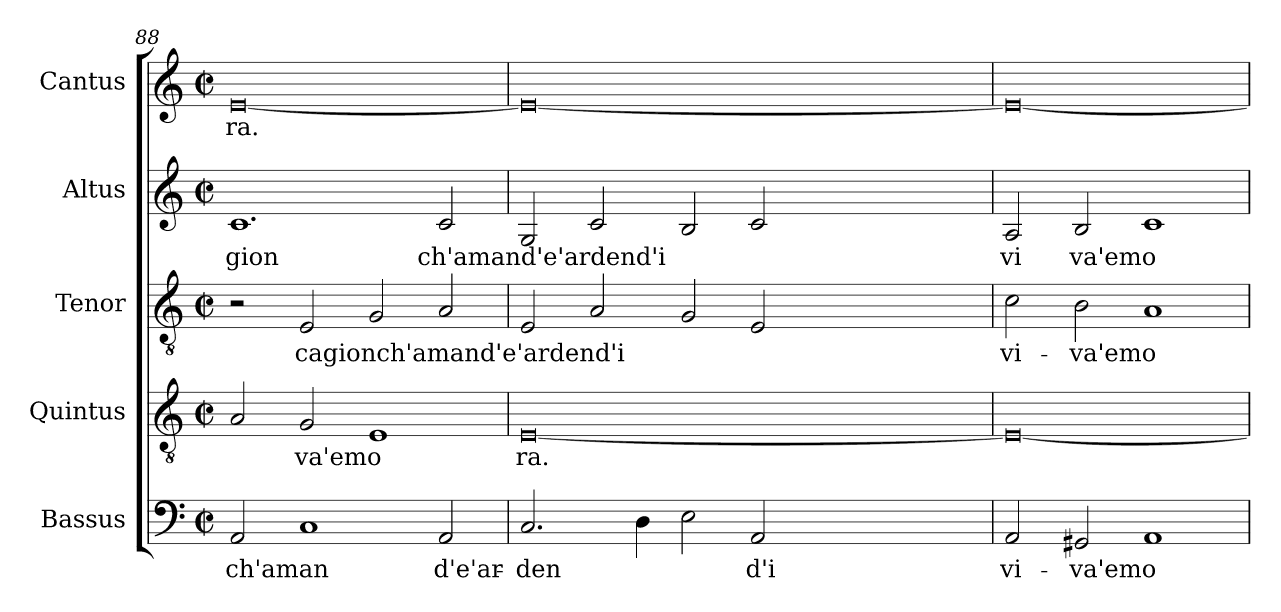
**kern	**text	**kern	**text	**kern	**text	**kern	**text	**kern	**text
*part5	*part5	*part4	*part4	*part3	*part3	*part2	*part2	*part1	*part1
*staff5	*staff5	*staff4	*staff4	*staff3	*staff3	*staff2	*staff2	*staff1	*staff1
*I"Bassus	*	*I"Quintus	*	*I"Tenor	*	*I"Altus	*	*I"Cantus	*
*clefF4	*	*clefGv2	*	*clefGv2	*	*clefG2	*	*clefG2	*
*k[]	*	*k[]	*	*k[]	*	*k[]	*	*k[]	*
*C:	*	*C:	*	*C:	*	*C:	*	*C:	*
*M2/2	*	*M2/2	*	*M2/2	*	*M2/2	*	*M2/2	*
*met(c|)	*	*met(c|)	*	*met(c|)	*	*met(c|)	*	*met(c|)	*
=88	=88	=88	=88	=88	=88	=88	=88	=88	=88
!	!LO:LY:b:cj	!	!LO:LY:b:cj	!	!	!	!LO:LY:b:cj	!	!LO:LY:b:cj
2AA/	ch'aman-	2A/	.	2r	.	1.c	gion	[<0e	ra.
!	!LO:LY:b:cj	!	!LO:LY:b:cj	!	!LO:LY:b:cj	!	!	!	!
1C	--	2G/	va'emo	2E/	cagionch'amand'e'ardend'i	.	.	.	.
!	!	!	!LO:LY:b:cj	!	!LO:LY:b:cj	!	!	!	!
.	.	1E	.	2G/	.	.	.	.	.
!	!LO:LY:b:cj	!	!	!	!LO:LY:b:cj	!	!LO:LY:b:cj	!	!
2AA/	-d'e'ar-	.	.	2A/	.	2c/	ch'amand'e'ardend'i	.	.
=89	=89	=89	=89	=89	=89	=89	=89	=89	=89
!	!LO:LY:b:cj	!	!LO:LY:b:cj	!	!LO:LY:b:cj	!	!LO:LY:b:cj	!	!LO:LY:b:cj
2.C/	-den-	[<0E	ra.	2E/	.	2G/	.	0e_<	.
!	!	!	!	!	!LO:LY:b:cj	!	!LO:LY:b:cj	!	!
.	.	.	.	2A/	.	2c/	.	.	.
!	!LO:LY:b:cj	!	!	!	!	!	!	!	!
4D\	--	.	.	.	.	.	.	.	.
!	!LO:LY:b:cj	!	!	!	!LO:LY:b:cj	!	!LO:LY:b:cj	!	!
2E\	--	.	.	2G/	.	2B/	.	.	.
!	!LO:LY:b:cj	!	!	!	!LO:LY:b:cj	!	!LO:LY:b:cj	!	!
2AA/	-d'i	.	.	2E/	.	2c/	.	.	.
=90	=90	=90	=90	=90	=90	=90	=90	=90	=90
!	!LO:LY:b:cj	!	!LO:LY:b:cj	!	!LO:LY:b:cj	!	!LO:LY:b:cj	!	!LO:LY:b:cj
2AA/	vi-	0E_<	.	2c\	vi-	2A/	vi	0e_<	.
!	!LO:LY:b:cj	!	!	!	!LO:LY:b:cj	!	!LO:LY:b:cj	!	!
2GG#X/	-va'emo-	.	.	2B\	-va'emo-	2B/	va'emo	.	.
!	!LO:LY:b:cj	!	!	!	!LO:LY:b:cj	!	!LO:LY:b:cj	!	!
1AA	--	.	.	1A	--	1c	.	.	.
=	=	=	=	=	=	=	=	=	=
*-	*-	*-	*-	*-	*-	*-	*-	*-	*-
